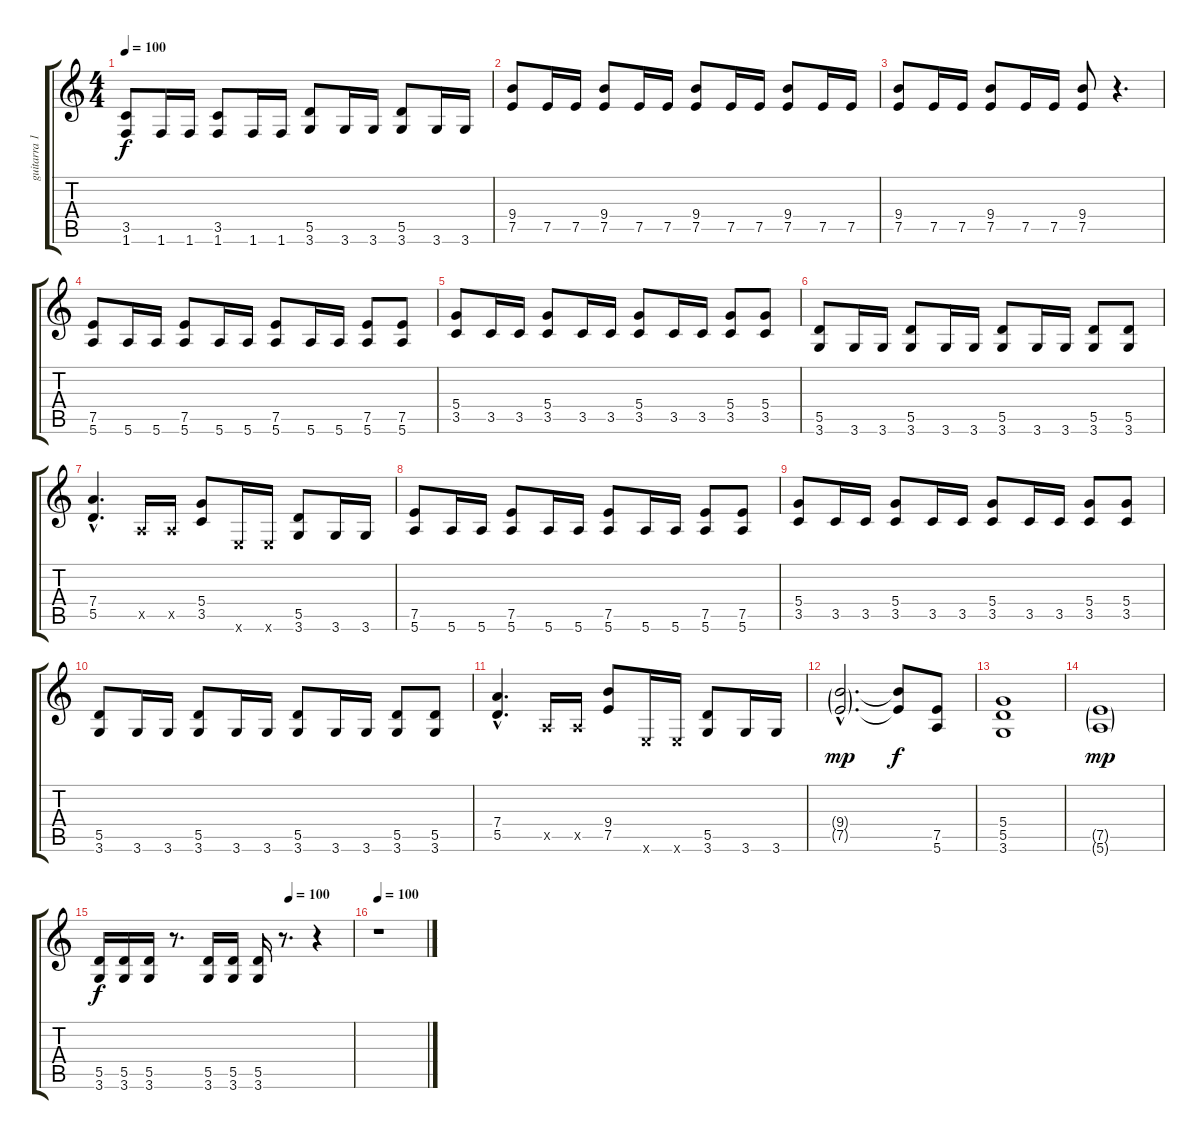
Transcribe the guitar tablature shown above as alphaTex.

\track ("guitarra 1" "guitarra 1") {instrument overdrivenguitar}
\staff {score tabs}
\tuning (E4 B3 G3 D3 A2 E2) {hide}
\ts (4 4)
\tempo 100
\clef g2
\ks c
(3.5 1.6).8{dy f} 1.6.16 1.6.16 (3.5 1.6).8 1.6.16 1.6.16 (5.5 3.6).8 3.6.16 3.6.16 (5.5 3.6).8 3.6.16 3.6.16 |
(9.4 7.5).8 7.5.16 7.5.16 (9.4 7.5).8 7.5.16 7.5.16 (9.4 7.5).8 7.5.16 7.5.16 (9.4 7.5).8 7.5.16 7.5.16 |
(9.4 7.5).8 7.5.16 7.5.16 (9.4 7.5).8 7.5.16 7.5.16 (9.4 7.5).8 r.4{d} |
\section ("" "")
(7.5 5.6).8 5.6.16 5.6.16 (7.5 5.6).8 5.6.16 5.6.16 (7.5 5.6).8 5.6.16 5.6.16 (7.5 5.6).8 (7.5 5.6).8 |
(5.4 3.5).8 3.5.16 3.5.16 (5.4 3.5).8 3.5.16 3.5.16 (5.4 3.5).8 3.5.16 3.5.16 (5.4 3.5).8 (5.4 3.5).8 |
(5.5 3.6).8 3.6.16 3.6.16 (5.5 3.6).8 3.6.16 3.6.16 (5.5 3.6).8 3.6.16 3.6.16 (5.5 3.6).8 (5.5 3.6).8 |
(7.4{hac} 5.5{hac}).4{d} 0.5{x}.16 0.5{x}.16 (5.4 3.5).8 0.6{x}.16 0.6{x}.16 (5.5 3.6).8 3.6.16 3.6.16 |
(7.5 5.6).8 5.6.16 5.6.16 (7.5 5.6).8 5.6.16 5.6.16 (7.5 5.6).8 5.6.16 5.6.16 (7.5 5.6).8 (7.5 5.6).8 |
(5.4 3.5).8 3.5.16 3.5.16 (5.4 3.5).8 3.5.16 3.5.16 (5.4 3.5).8 3.5.16 3.5.16 (5.4 3.5).8 (5.4 3.5).8 |
(5.5 3.6).8 3.6.16 3.6.16 (5.5 3.6).8 3.6.16 3.6.16 (5.5 3.6).8 3.6.16 3.6.16 (5.5 3.6).8 (5.5 3.6).8 |
(7.4{hac} 5.5{hac}).4{d} 0.5{x}.16 0.5{x}.16 (9.4 7.5).8 0.6{x}.16 0.6{x}.16 (5.5 3.6).8 3.6.16 3.6.16 |
(9.4{g hac} 7.5{g hac}).2{d dy mp} (9.4{t} 7.5{t}).8{dy f} (7.5 5.6).8 |
(5.4 5.5 3.6).1 |
(7.5{g} 5.6{g}).1{dy mp} |
\tempo (100 0.75)
(5.5 3.6).16{dy f} (5.5 3.6).16 (5.5 3.6).16 r.8{d} (5.5 3.6).16 (5.5 3.6).16 (5.5 3.6).16 r.8{d} r.4 |
\section ("" "")
\tempo 100
r.1
